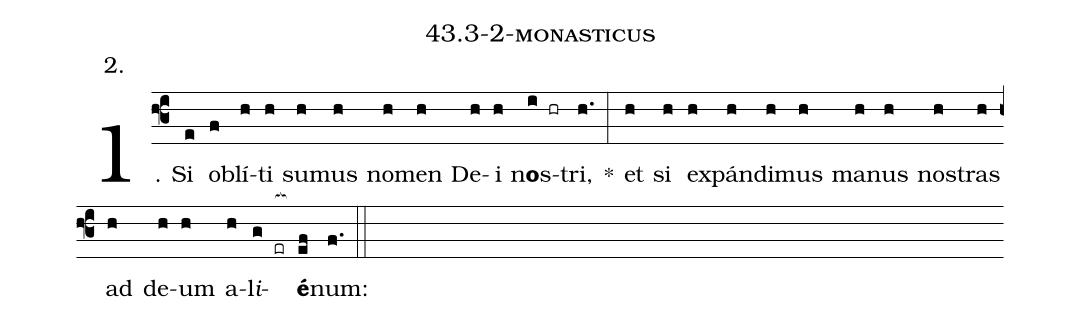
name: 43.3-2-monasticus;
annotation: 2.;
%%
(f3)1. Si(e) ob(f)lí(h)ti(h) su(h)mus(h) no(h)men(h) De(h)i(h) n<b>o</b>s(i hr)tri,(h.) *(:) et(h) si(h) ex(h)pán(h)di(h)mus(h) ma(h)nus(h) nos(h)tras(h) ad(h) de(h)um(h) a(h)l<i>i</i>(g er[ocb:1{])<b>é</b>(ef[ocb:0}])num:(f.) (::)
